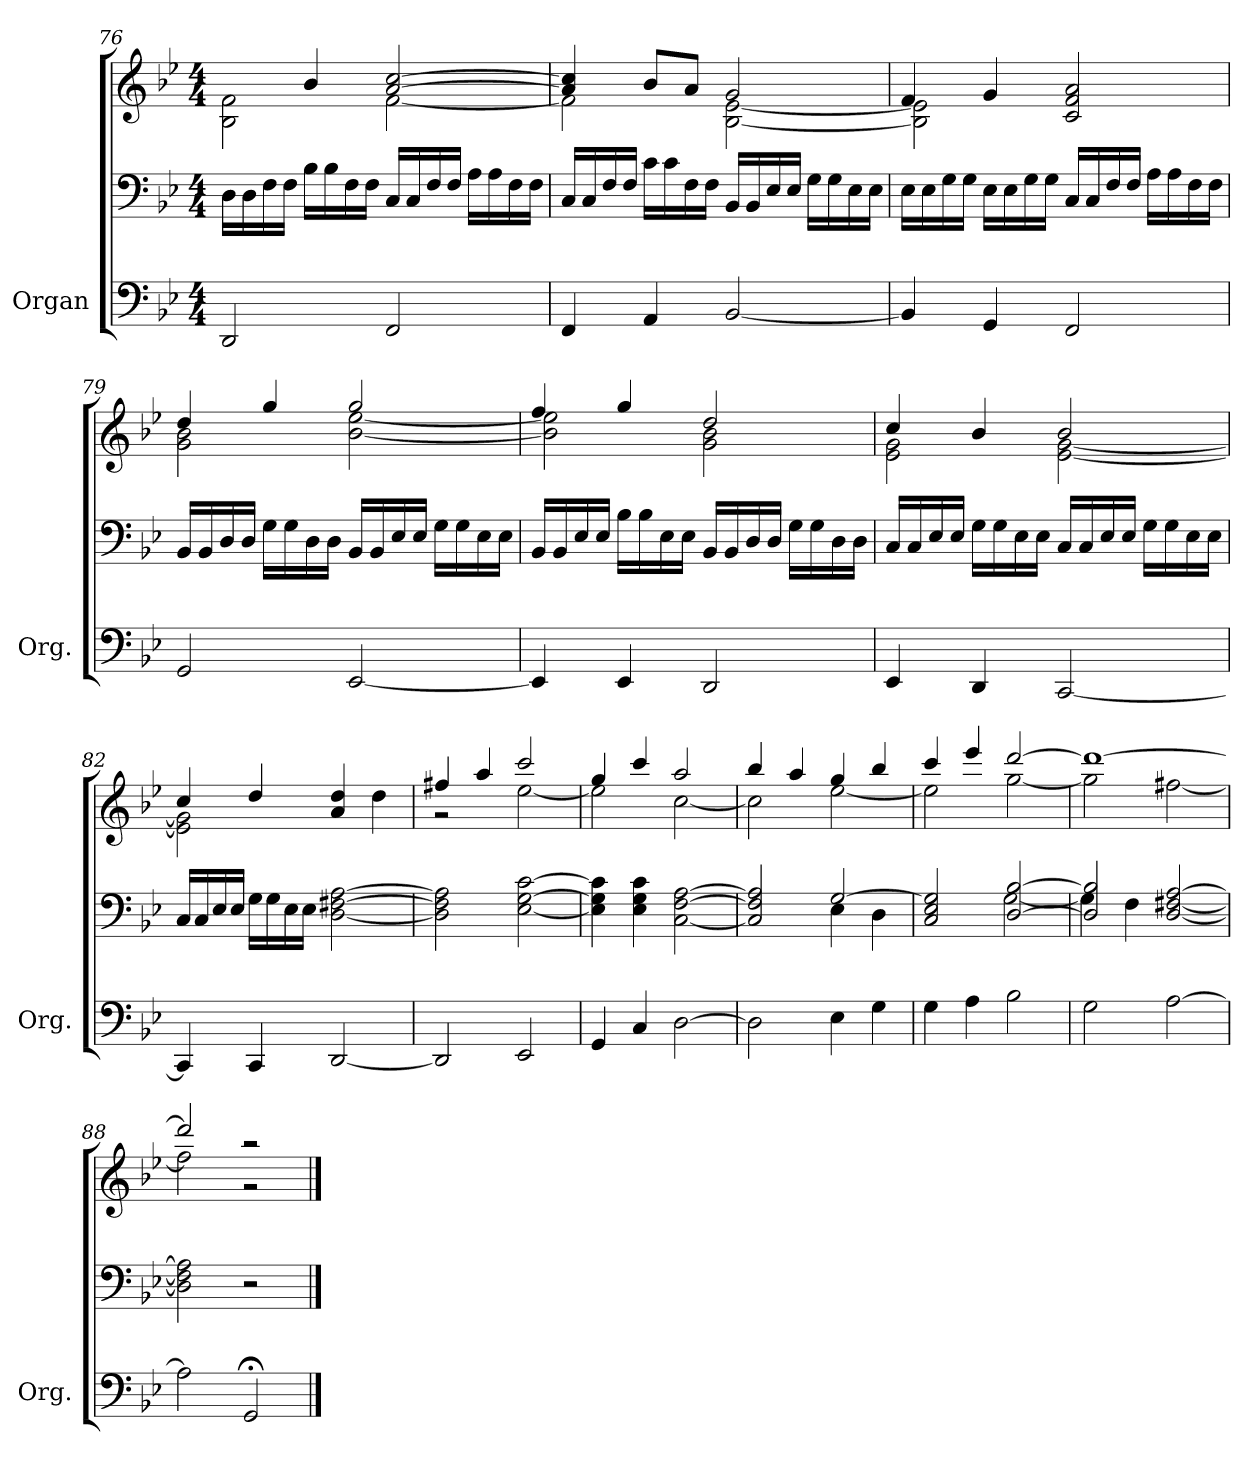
**kern	**kern	**kern
*part1	*part1	*part1
*staff3	*staff2	*staff1
*I"Organ	*	*
*I'Org.	*	*
!!LO:LB:g=z
*clefF4	*clefF4	*clefG2
*k[b-e-]	*k[b-e-]	*k[b-e-]
*B-:	*B-:	*B-:
*M4/4	*M4/4	*M4/4
=76	=76	=76
*	*	*^
2DD/	16D\LL	4ryy	2B-\ 2f\
.	16D\	.	.
.	16F\	.	.
.	16F\JJ	.	.
.	16B-\LL	4b-/	.
.	16B-\	.	.
.	16F\	.	.
.	16F\JJ	.	.
2FF/	16C/LL	[2a/ [2cc/	[2f\
.	16C/	.	.
.	16F/	.	.
.	16F/JJ	.	.
.	16A\LL	.	.
.	16A\	.	.
.	16F\	.	.
.	16F\JJ	.	.
=77	=77	=77	=77
4FF/	16C/LL	4a/] 4cc/]	2f\]
.	16C/	.	.
.	16F/	.	.
.	16F/JJ	.	.
4AA/	16c\LL	8b-/L	.
.	16c\	.	.
.	16F\	8a/J	.
.	16F\JJ	.	.
[2BB-/	16BB-/LL	2g/	[2B-\ [2e-\
.	16BB-/	.	.
.	16E-/	.	.
.	16E-/JJ	.	.
.	16G\LL	.	.
.	16G\	.	.
.	16E-\	.	.
.	16E-\JJ	.	.
!!LO:LB:g=z	!!
=78	=78	=78	=78
4BB-/]	16E-\LL	4f/	2B-\] 2e-\]
.	16E-\	.	.
.	16G\	.	.
.	16G\JJ	.	.
4GG/	16E-\LL	4g/	.
.	16E-\	.	.
.	16G\	.	.
.	16G\JJ	.	.
2FF/	16C/LL	2c/ 2f/ 2a/	2ryy
.	16C/	.	.
.	16F/	.	.
.	16F/JJ	.	.
.	16A\LL	.	.
.	16A\	.	.
.	16F\	.	.
.	16F\JJ	.	.
=79	=79	=79	=79
2GG/	16BB-/LL	4dd/	2g\ 2b-\
.	16BB-/	.	.
.	16D/	.	.
.	16D/JJ	.	.
.	16G\LL	4gg/	.
.	16G\	.	.
.	16D\	.	.
.	16D\JJ	.	.
[2EE-/	16BB-/LL	2gg/	[2b-\ [2ee-\
.	16BB-/	.	.
.	16E-/	.	.
.	16E-/JJ	.	.
.	16G\LL	.	.
.	16G\	.	.
.	16E-\	.	.
.	16E-\JJ	.	.
!!LO:LB:g=z	!!
=80	=80	=80	=80
4EE-/]	16BB-/LL	4ff/	2b-\] 2ee-\]
.	16BB-/	.	.
.	16E-/	.	.
.	16E-/JJ	.	.
4EE-/	16B-\LL	4gg/	.
.	16B-\	.	.
.	16E-\	.	.
.	16E-\JJ	.	.
2DD/	16BB-/LL	2dd/	2g\ 2b-\
.	16BB-/	.	.
.	16D/	.	.
.	16D/JJ	.	.
.	16G\LL	.	.
.	16G\	.	.
.	16D\	.	.
.	16D\JJ	.	.
=81	=81	=81	=81
4EE-/	16C/LL	4cc/	2e-\ 2g\
.	16C/	.	.
.	16E-/	.	.
.	16E-/JJ	.	.
4DD/	16G\LL	4b-/	.
.	16G\	.	.
.	16E-\	.	.
.	16E-\JJ	.	.
[2CC/	16C/LL	2b-/	[2e-\ [2g\
.	16C/	.	.
.	16E-/	.	.
.	16E-/JJ	.	.
.	16G\LL	.	.
.	16G\	.	.
.	16E-\	.	.
.	16E-\JJ	.	.
!!LO:PB:g=z	!!
=82	=82	=82	=82
4CC/]	16C/LL	4cc/	2e-\] 2g\]
.	16C/	.	.
.	16E-/	.	.
.	16E-/JJ	.	.
4CC/	16G\LL	4dd/	.
.	16G\	.	.
.	16E-\	.	.
.	16E-\JJ	.	.
[2DD/	[2D\ [2F#X\ [2A\	4a/ 4dd/	4ryy
.	.	4ryy	4dd\
=83	=83	=83	=83
2DD/]	2D\] 2F#\] 2A\]	4ff#X/	2r
.	.	4aa/	.
2EE-/	[2E-\ [2G\ [2c\	2ccc/	[2ee-\
=84	=84	=84	=84
4GG/	4E-\] 4G\] 4c\]	4gg/	2ee-\]
4C/	4E-\ 4G\ 4c\	4ccc/	.
[2D\	[2C\ [2F\ [2A\	2aa/	[2cc\
=85	=85	=85	=85
*	*^	*	*
2D\]	2C/] 2F/] 2A/]	2ryy	4bb-/	2cc\]
.	.	.	4aa/	.
4E-\	[2G/	4E-\	4gg/	[2ee-\
4G\	.	4D\	4bb-/	.
=86	=86	=86	=86	=86
4G\	2C/ 2E-/ 2G/]	2ryy	4ccc/	2ee-\]
4A\	.	.	4eee-/	.
2B-\	[2D/ [2B-/	[2G\	[2ddd/	[2gg\
=87	=87	=87	=87	=87
2G\	2D/] 2B-/]	4G\]	1ddd_	2gg\]
.	.	4F\	.	.
[2A\	[2D/ [2F#X/ [2A/	2ryy	.	[2ff#X\
*	*v	*v	*	*
!!LO:PB:g=z	!!
=88	=88	=88	=88
2A\]	2D\] 2F#\] 2A\]	2ddd/]	2ff#\]
2GG;</	2r	2r	2r
*	*	*v	*v
==	==	==
*-	*-	*-
